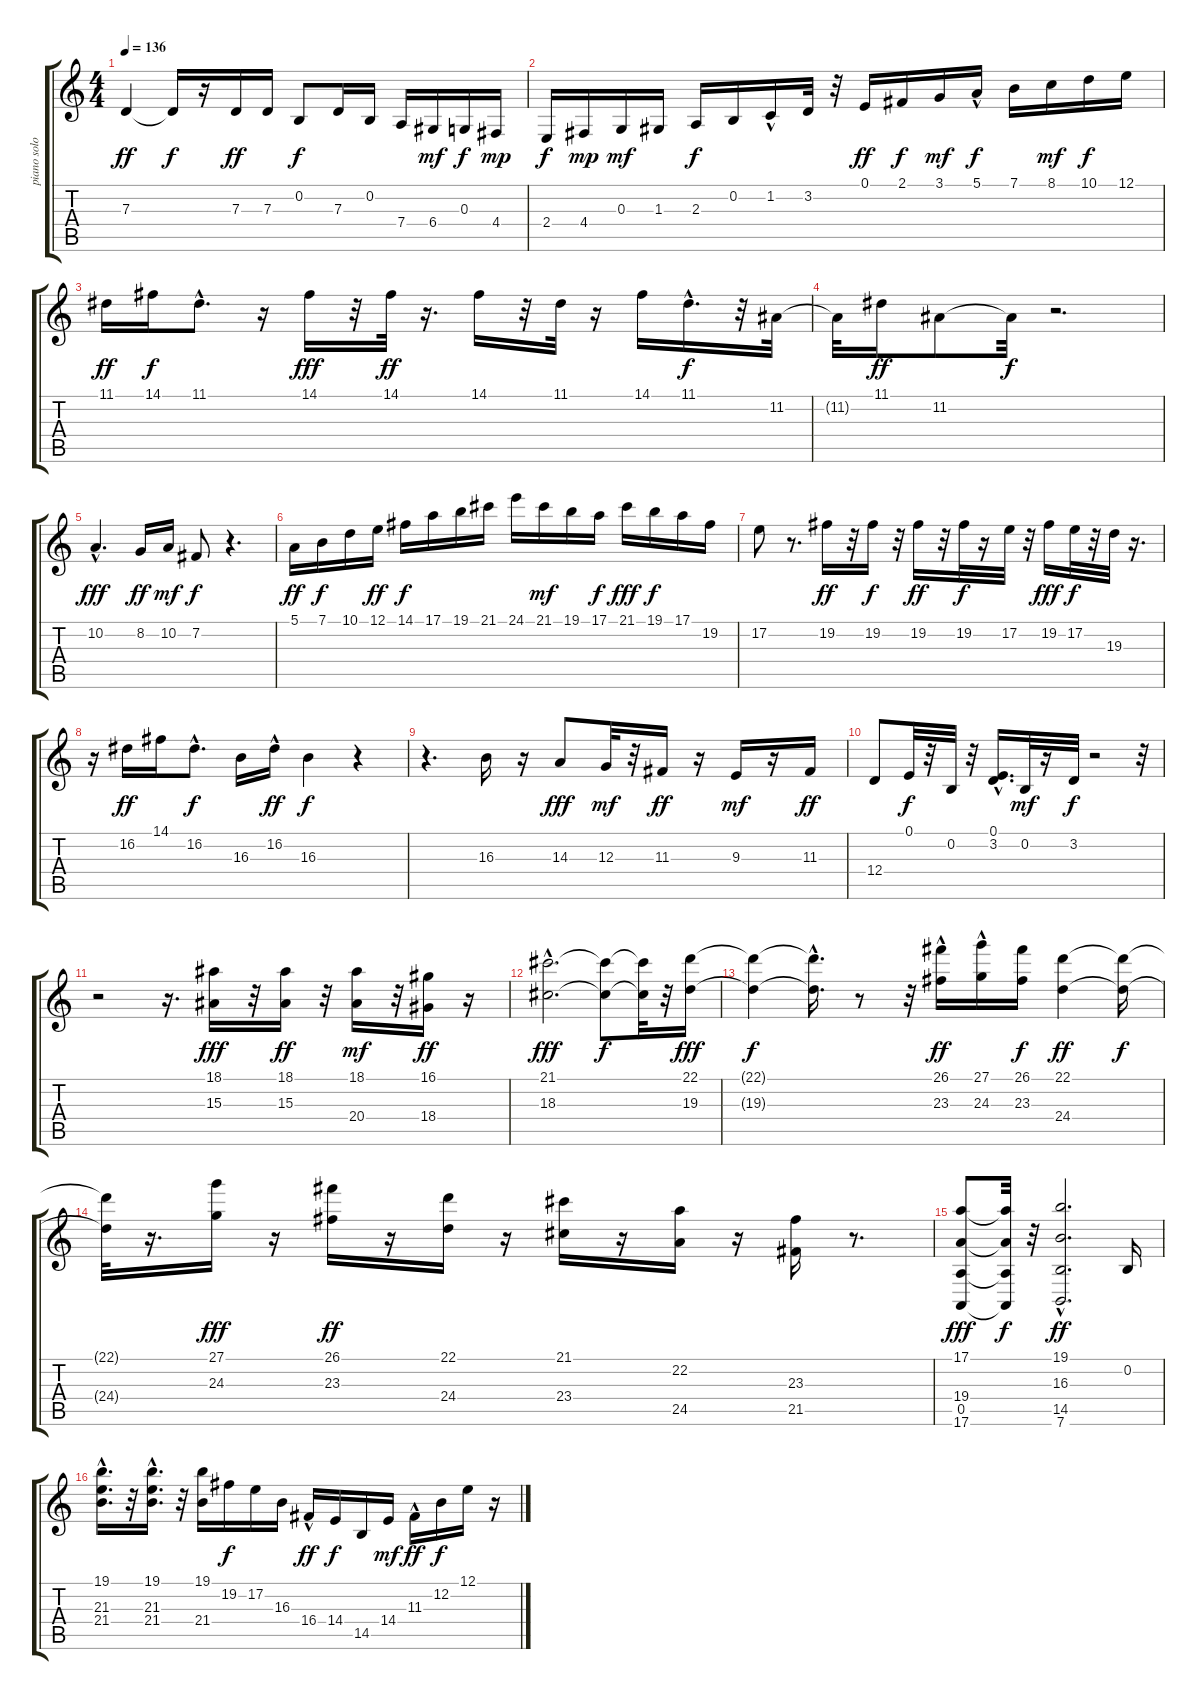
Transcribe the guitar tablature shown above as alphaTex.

\track ("piano solo" "piano solo") {instrument acousticgrandpiano}
\staff {score tabs}
\tuning (E4 B3 G3 D3 A2 E2) {hide}
\ts (4 4)
\tempo 136
\clef g2
\ks c
7.3.4{dy ff} 7.3{t}.16{dy f} r.16 7.3.16{dy ff} 7.3.16 0.2.8{dy f} 7.3.16 0.2.16 7.4.16 6.4.16{dy mf} 0.3.16{dy f} 4.4.16{dy mp} |
2.4.16{dy f} 4.4.16{dy mp} 0.3.16{dy mf} 1.3.16 2.3.16{dy f} 0.2.16 1.2{hac}.16 3.2.32 r.32 0.1.16{dy ff} 2.1.16{dy f} 3.1.16{dy mf} 5.1{hac}.16{dy f} 7.1.16 8.1.16{dy mf} 10.1.16{dy f} 12.1.16 |
11.1.16{dy ff} 14.1.16{dy f} 11.1{hac}.8{d} r.16 14.1.16{dy fff} r.32 14.1.32{dy ff} r.16{d} 14.1.16 r.32 11.1.32 r.16 14.1.16 11.1{hac}.16{d dy f} r.32 11.2.32 |
11.2{t}.32 11.1.16{dy ff} 11.2.8 11.2{t}.32{dy f} r.2{d} |
10.2{hac}.4{d dy fff} 8.2.16{dy ff} 10.2.16{dy mf} 7.2.8{dy f} r.4{d} |
5.1.16{dy ff} 7.1.16{dy f} 10.1.16 12.1.16{dy ff} 14.1.16{dy f} 17.1.16 19.1.16 21.1.16 24.1.16 21.1.16{dy mf} 19.1.16 17.1.16{dy f} 21.1.16{dy fff} 19.1.16{dy f} 17.1.16 19.2.16 |
17.2.8 r.8{d} 19.2.16{dy ff} r.32 19.2.16{dy f} r.32 19.2.16{dy ff} r.32 19.2.32{dy f} r.16 17.2.32 r.32 19.2.16{dy fff} 17.2.32{dy f} r.32 19.3.32 r.16{d} |
r.16 16.2.16{dy ff} 14.1.16 16.2{hac}.8{d dy f} 16.3.16 16.2{hac}.16{dy ff} 16.3.4{dy f} r.4 |
r.4{d} 16.3.16 r.16 14.3.8{dy fff} 12.3.32{dy mf} r.32 11.3.16{dy ff} r.16 9.3.16{dy mf} r.16 11.3.16{dy ff} |
12.4.8 0.1.32{dy f} r.32 0.2.32 r.32 (0.1{hac} 3.2{hac}).16{d} 0.2.32{dy mf} r.16 3.2.32{dy f} r.2 r.32 |
r.2 r.16{d} (18.1 15.3).16{dy fff} r.32 (18.1 15.3).16{dy ff} r.32 (18.1 20.4).16{dy mf} r.32 (16.1 18.4).16{dy ff} r.16 |
(21.1{hac} 18.3{hac}).2{d dy fff} (21.1{t} 18.3{t}).8{dy f} (21.1{t} 18.3{t}).32 r.32 (22.1 19.3).16{dy fff} |
(22.1{t} 19.3{t}).4{dy f} (22.1{hac t} 19.3{hac t}).16{d} r.8 r.32 (26.1{hac} 23.3).16{dy ff} (27.1{hac} 24.3).16 (26.1 23.3).16{dy f} (22.1 24.4).4{dy ff} (22.1{t} 24.4{t}).16{dy f} |
(22.1{t} 24.4{t}).32 r.16{d} (27.1 24.3).16{dy fff} r.16 (26.1 23.3).16{dy ff} r.16 (22.1 24.4).16 r.16 (21.1 23.4).16 r.16 (22.2 24.5).16 r.16 (23.3 21.5).16 r.8{d} |
(17.1 19.4 0.5 17.6).8{dy fff} (17.1{t} 19.4{t} 0.5{t} 17.6{t}).32{dy f} r.32 (19.1{hac} 16.3{hac} 14.5 7.6).2{d dy ff} 0.2.16 |
(19.1{hac} 21.3{hac} 21.4{hac}).16{d} r.32 (19.1{hac} 21.3{hac} 21.4{hac}).16{d} r.32 (19.1 21.4).16 19.2.16{dy f} 17.2.16 16.3.16 16.4{hac}.16{dy ff} 14.4.16{dy f} 14.5.16 14.4.16{dy mf} 11.3{hac}.16{dy ff} 12.2.16{dy f} 12.1.16 r.16
